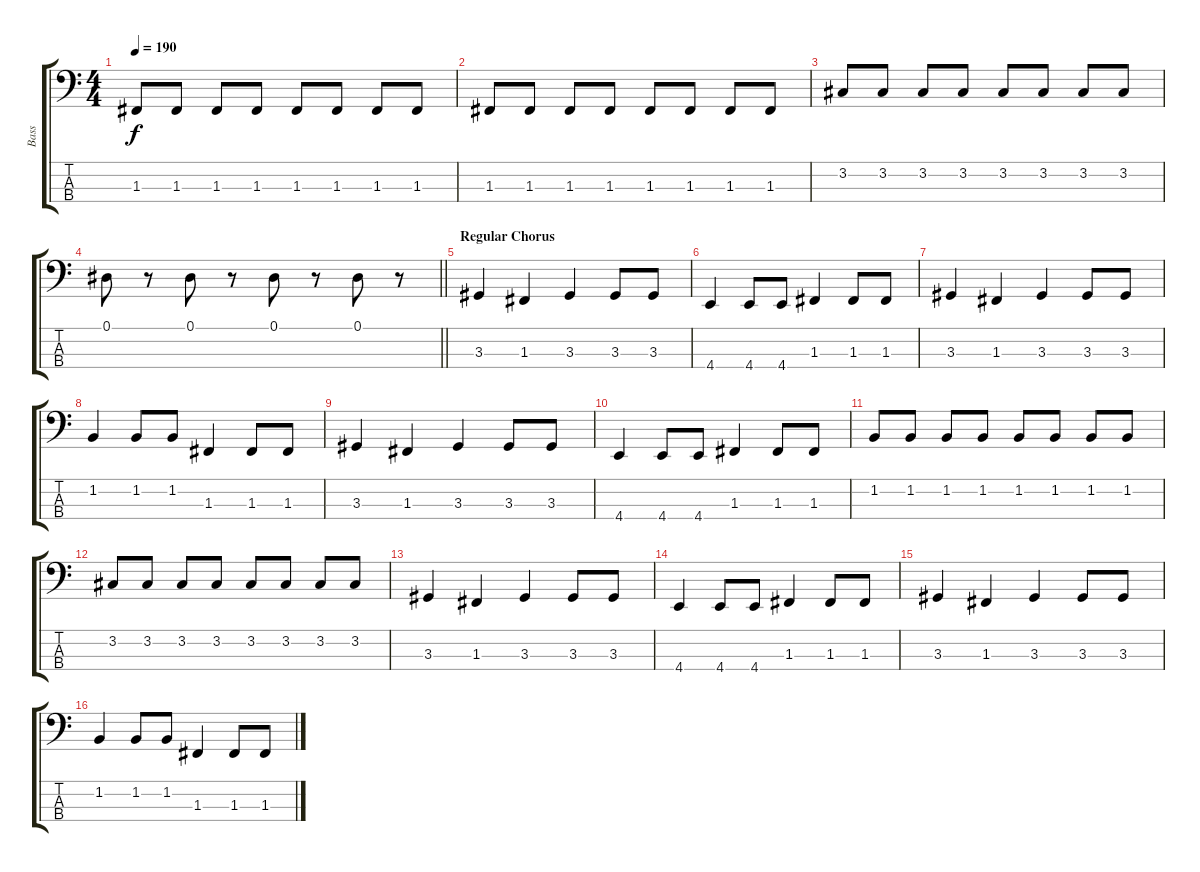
\track ("Bass" "Bass") {instrument electricbasspick}
\staff {score tabs}
\tuning (Eb2 Bb1 F1 C1) {hide}
\ts (4 4)
\tempo 190
\clef f4
\ks c
1.3.8{dy f} 1.3.8 1.3.8 1.3.8 1.3.8 1.3.8 1.3.8 1.3.8 |
1.3.8 1.3.8 1.3.8 1.3.8 1.3.8 1.3.8 1.3.8 1.3.8 |
3.2.8 3.2.8 3.2.8 3.2.8 3.2.8 3.2.8 3.2.8 3.2.8 |
\barLineRight lightlight
0.1.8 r.8 0.1.8 r.8 0.1.8 r.8 0.1.8 r.8 |
\section ("" "Regular Chorus")
3.3.4 1.3.4 3.3.4 3.3.8 3.3.8 |
4.4.4 4.4.8 4.4.8 1.3.4 1.3.8 1.3.8 |
3.3.4 1.3.4 3.3.4 3.3.8 3.3.8 |
1.2.4 1.2.8 1.2.8 1.3.4 1.3.8 1.3.8 |
3.3.4 1.3.4 3.3.4 3.3.8 3.3.8 |
4.4.4 4.4.8 4.4.8 1.3.4 1.3.8 1.3.8 |
1.2.8 1.2.8 1.2.8 1.2.8 1.2.8 1.2.8 1.2.8 1.2.8 |
3.2.8 3.2.8 3.2.8 3.2.8 3.2.8 3.2.8 3.2.8 3.2.8 |
3.3.4 1.3.4 3.3.4 3.3.8 3.3.8 |
4.4.4 4.4.8 4.4.8 1.3.4 1.3.8 1.3.8 |
3.3.4 1.3.4 3.3.4 3.3.8 3.3.8 |
1.2.4 1.2.8 1.2.8 1.3.4 1.3.8 1.3.8
